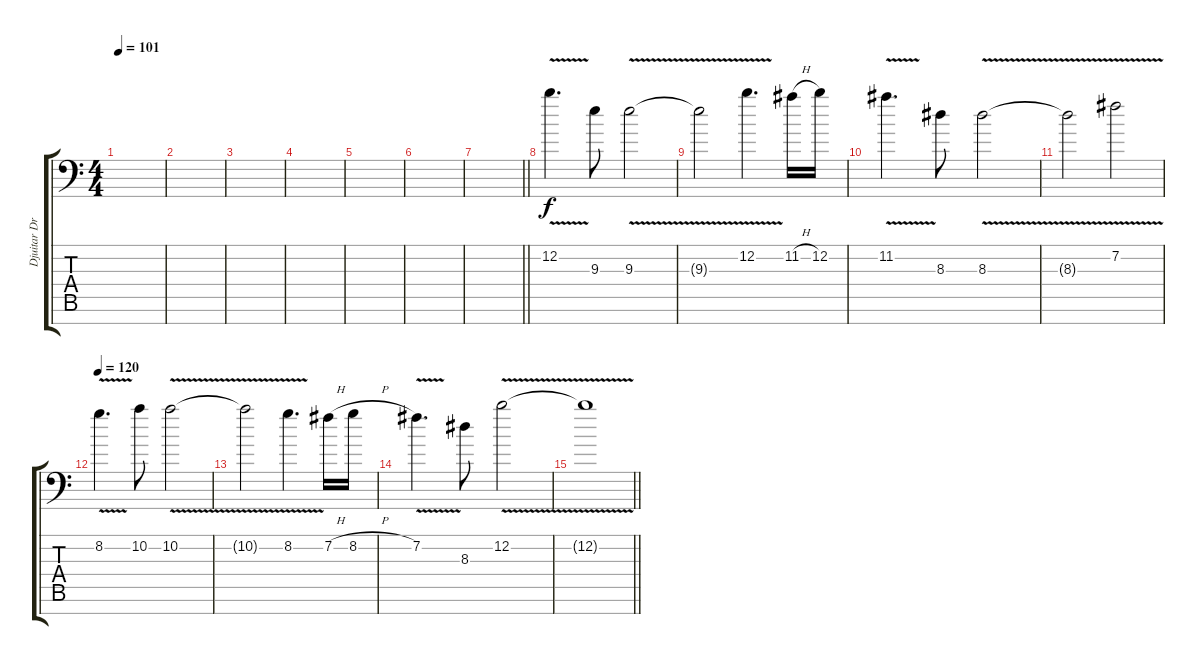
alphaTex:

\track ("Djuitar Dropped A" "Djuitar Dr") {instrument distortionguitar}
\staff {score tabs}
\tuning (E4 B3 G3 D3 A2 E2 A1) {hide}
\ts (4 4)
\tempo 101
\clef f4
\ks c
|
|
|
|
|
|
\barLineRight lightlight
|
12.2{v}.4{d} 9.3.8 9.3{v}.2 |
9.3{t}.2 12.2{v}.4{d} 11.2{h}.16 12.2.16 |
11.2{v}.4{d} 8.3.8 8.3{v}.2 |
8.3{t}.2 7.2{v}.2 |
\tempo 120
8.2{v}.4{d} 10.2.8 10.2{v}.2 |
10.2{t}.2 8.2{v}.4{d} 7.2{h}.16 8.2{h}.16 |
7.2{v}.4{d} 8.3.8 12.2{v}.2 |
\barLineRight lightlight
12.2{t}.1
